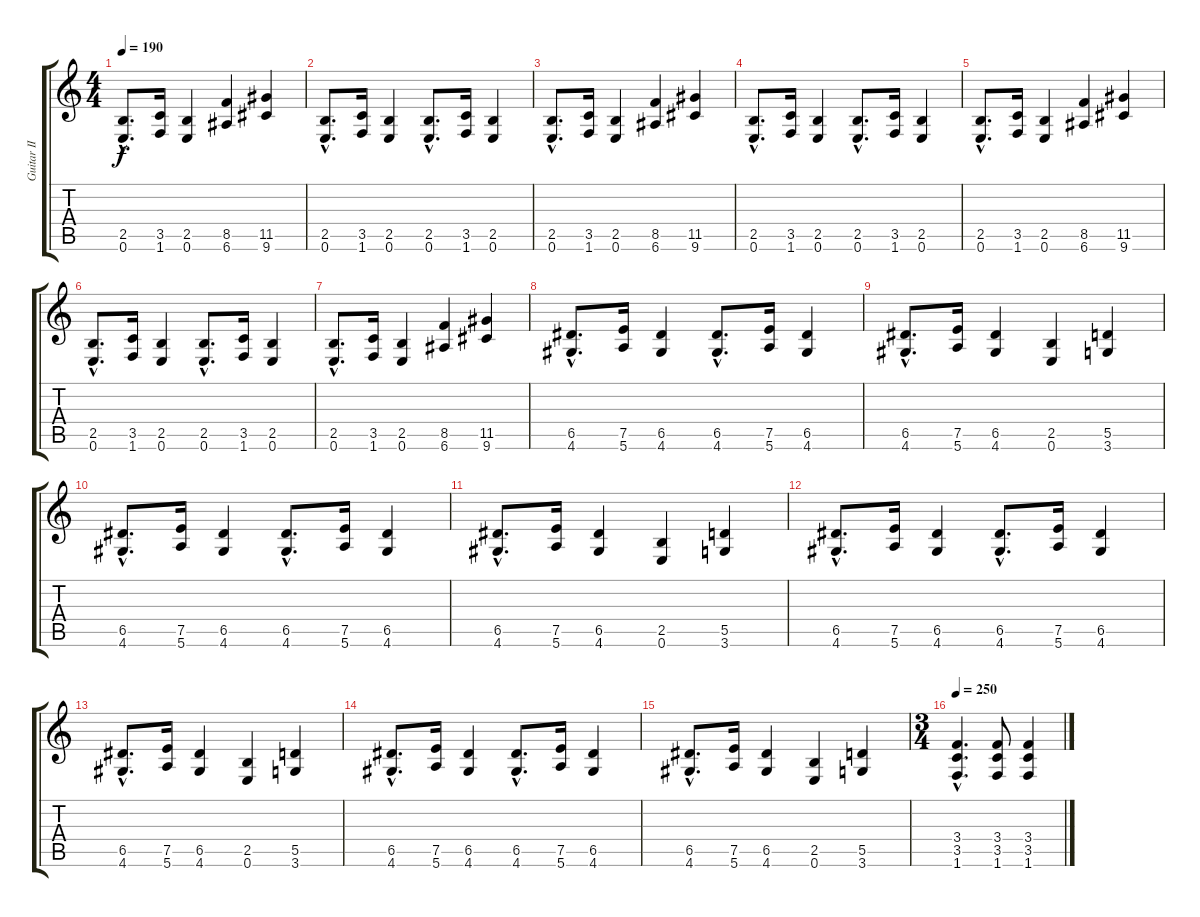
\track ("Guitar II" "Guitar II") {instrument distortionguitar}
\staff {score tabs}
\tuning (E4 B3 G3 D3 A2 E2) {hide}
\ts (4 4)
\tempo 190
\clef g2
\ks c
(2.5{hac} 0.6{hac}).8{d dy f} (3.5 1.6).16 (2.5 0.6).4 (8.5 6.6).4 (11.5 9.6).4 |
(2.5{hac} 0.6{hac}).8{d} (3.5 1.6).16 (2.5 0.6).4 (2.5{hac} 0.6{hac}).8{d} (3.5 1.6).16 (2.5 0.6).4 |
(2.5{hac} 0.6{hac}).8{d} (3.5 1.6).16 (2.5 0.6).4 (8.5 6.6).4 (11.5 9.6).4 |
(2.5{hac} 0.6{hac}).8{d} (3.5 1.6).16 (2.5 0.6).4 (2.5{hac} 0.6{hac}).8{d} (3.5 1.6).16 (2.5 0.6).4 |
(2.5{hac} 0.6{hac}).8{d} (3.5 1.6).16 (2.5 0.6).4 (8.5 6.6).4 (11.5 9.6).4 |
(2.5{hac} 0.6{hac}).8{d} (3.5 1.6).16 (2.5 0.6).4 (2.5{hac} 0.6{hac}).8{d} (3.5 1.6).16 (2.5 0.6).4 |
(2.5{hac} 0.6{hac}).8{d} (3.5 1.6).16 (2.5 0.6).4 (8.5 6.6).4 (11.5 9.6).4 |
(6.5{hac} 4.6{hac}).8{d} (7.5 5.6).16 (6.5 4.6).4 (6.5{hac} 4.6{hac}).8{d} (7.5 5.6).16 (6.5 4.6).4 |
(6.5{hac} 4.6{hac}).8{d} (7.5 5.6).16 (6.5 4.6).4 (2.5 0.6).4 (5.5 3.6).4 |
(6.5{hac} 4.6{hac}).8{d} (7.5 5.6).16 (6.5 4.6).4 (6.5{hac} 4.6{hac}).8{d} (7.5 5.6).16 (6.5 4.6).4 |
(6.5{hac} 4.6{hac}).8{d} (7.5 5.6).16 (6.5 4.6).4 (2.5 0.6).4 (5.5 3.6).4 |
(6.5{hac} 4.6{hac}).8{d} (7.5 5.6).16 (6.5 4.6).4 (6.5{hac} 4.6{hac}).8{d} (7.5 5.6).16 (6.5 4.6).4 |
(6.5{hac} 4.6{hac}).8{d} (7.5 5.6).16 (6.5 4.6).4 (2.5 0.6).4 (5.5 3.6).4 |
(6.5{hac} 4.6{hac}).8{d} (7.5 5.6).16 (6.5 4.6).4 (6.5{hac} 4.6{hac}).8{d} (7.5 5.6).16 (6.5 4.6).4 |
(6.5{hac} 4.6{hac}).8{d} (7.5 5.6).16 (6.5 4.6).4 (2.5 0.6).4 (5.5 3.6).4 |
\ts (3 4)
\tempo 250
(3.4{hac} 3.5{hac} 1.6{hac}).4{d} (3.4 3.5 1.6).8 (3.4 3.5 1.6).4
